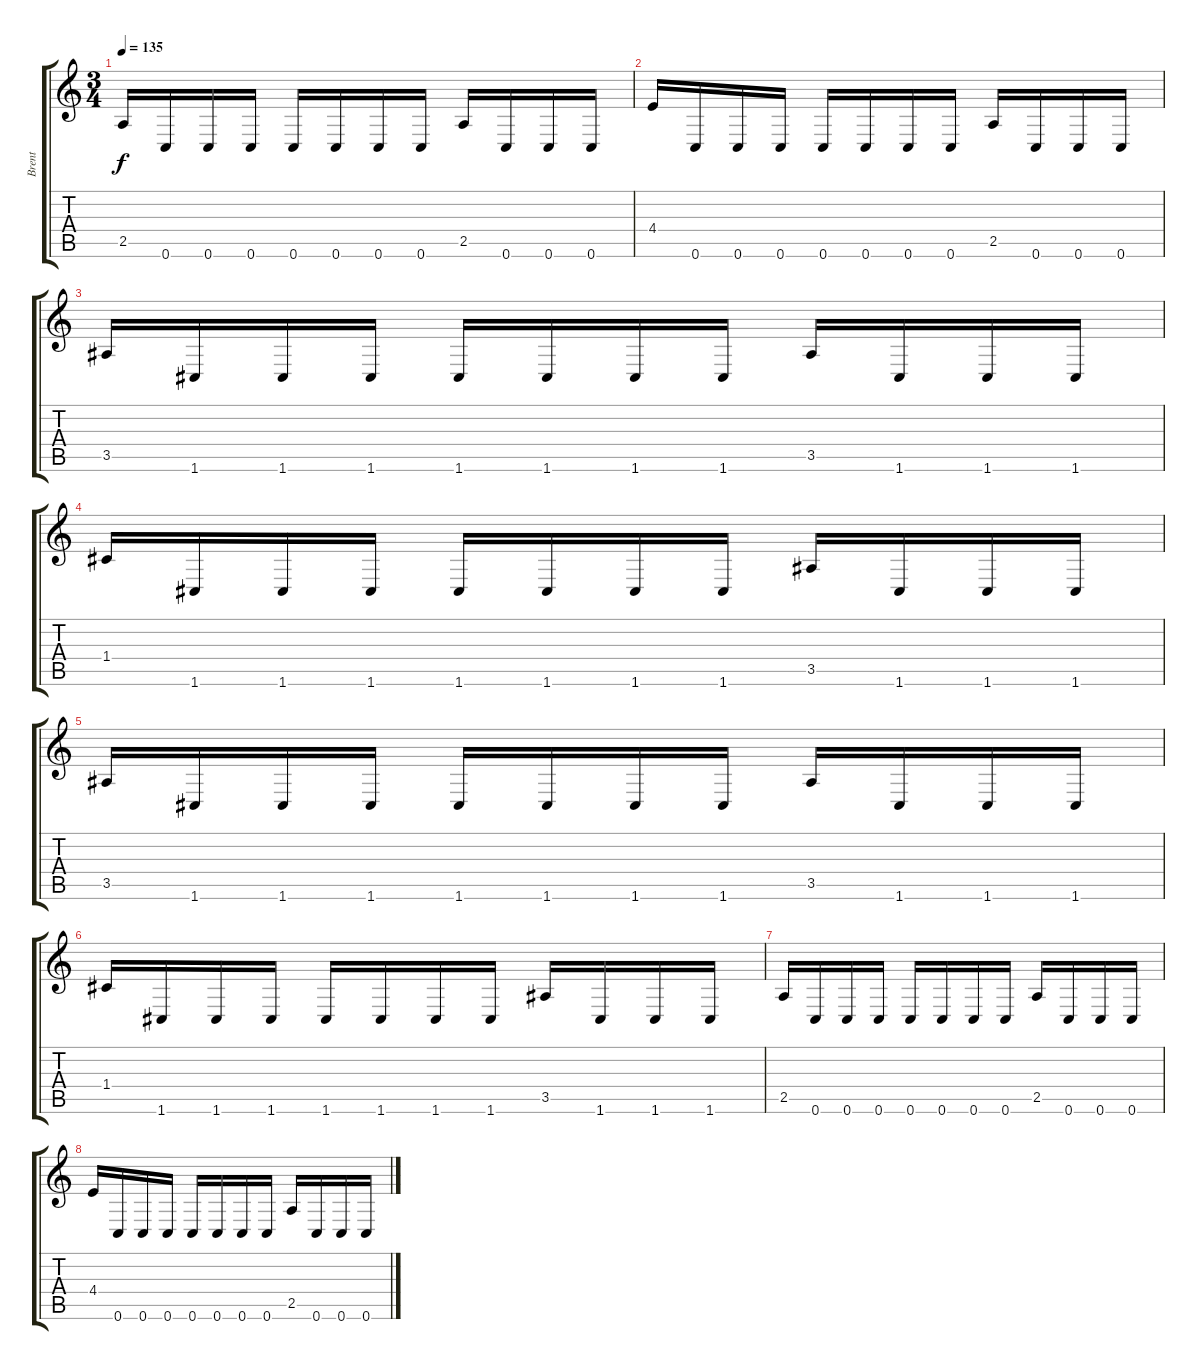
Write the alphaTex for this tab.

\track ("Brent" "Brent") {instrument distortionguitar}
\staff {score tabs}
\tuning (D4 A3 F3 C3 G2 C2) {hide}
\ts (3 4)
\tempo 135
\clef g2
\ks c
2.5.16{dy f} 0.6.16 0.6.16 0.6.16 0.6.16 0.6.16 0.6.16 0.6.16 2.5.16 0.6.16 0.6.16 0.6.16 |
4.4.16 0.6.16 0.6.16 0.6.16 0.6.16 0.6.16 0.6.16 0.6.16 2.5.16 0.6.16 0.6.16 0.6.16 |
3.5.16 1.6.16 1.6.16 1.6.16 1.6.16 1.6.16 1.6.16 1.6.16 3.5.16 1.6.16 1.6.16 1.6.16 |
1.4.16 1.6.16 1.6.16 1.6.16 1.6.16 1.6.16 1.6.16 1.6.16 3.5.16 1.6.16 1.6.16 1.6.16 |
3.5.16 1.6.16 1.6.16 1.6.16 1.6.16 1.6.16 1.6.16 1.6.16 3.5.16 1.6.16 1.6.16 1.6.16 |
1.4.16 1.6.16 1.6.16 1.6.16 1.6.16 1.6.16 1.6.16 1.6.16 3.5.16 1.6.16 1.6.16 1.6.16 |
2.5.16 0.6.16 0.6.16 0.6.16 0.6.16 0.6.16 0.6.16 0.6.16 2.5.16 0.6.16 0.6.16 0.6.16 |
4.4.16 0.6.16 0.6.16 0.6.16 0.6.16 0.6.16 0.6.16 0.6.16 2.5.16 0.6.16 0.6.16 0.6.16
